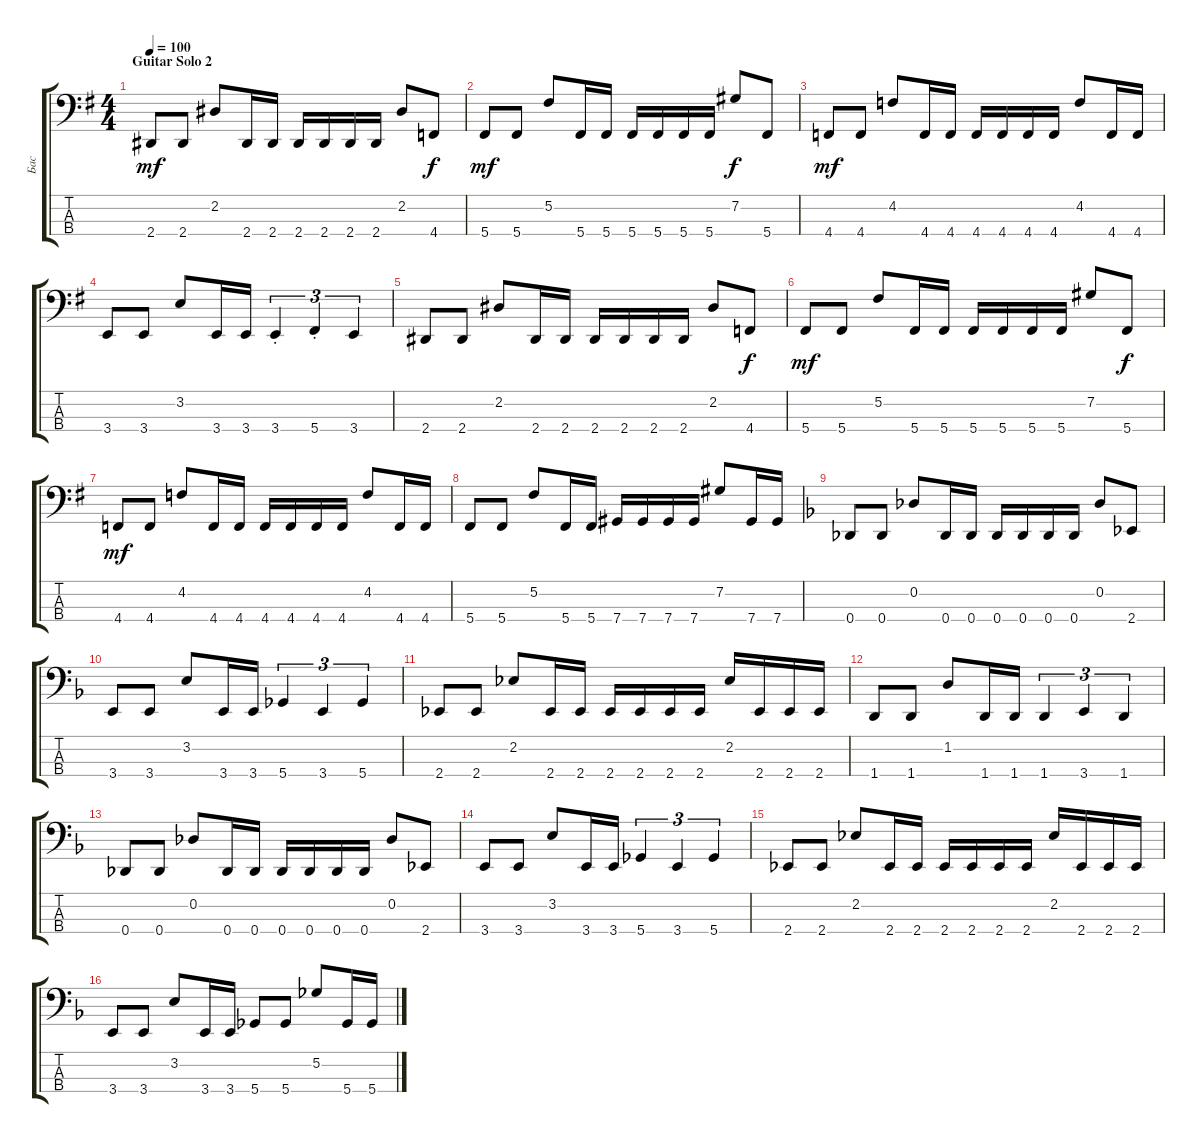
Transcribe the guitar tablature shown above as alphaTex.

\track ("Бас" "Бас") {instrument electricbassfinger}
\staff {score tabs}
\tuning (Gb2 Db2 Ab1 Db1) {hide}
\ts (4 4)
\section ("" "Guitar Solo 2")
\tempo 100
\clef f4
\ks eminor
2.4.8{dy mf} 2.4.8 2.2.8 2.4.16 2.4.16 2.4.16 2.4.16 2.4.16 2.4.16 2.2.8 4.4.8{dy f} |
5.4.8{dy mf} 5.4.8 5.2.8 5.4.16 5.4.16 5.4.16 5.4.16 5.4.16 5.4.16 7.2.8{dy f} 5.4.8 |
4.4.8{dy mf} 4.4.8 4.2.8 4.4.16 4.4.16 4.4.16 4.4.16 4.4.16 4.4.16 4.2.8 4.4.16 4.4.16 |
3.4.8 3.4.8 3.2.8 3.4.16 3.4.16 3.4{st}.4{tu (3 2)} 5.4{st}.4{tu (3 2)} 3.4.4{tu (3 2)} |
2.4.8 2.4.8 2.2.8 2.4.16 2.4.16 2.4.16 2.4.16 2.4.16 2.4.16 2.2.8 4.4.8{dy f} |
5.4.8{dy mf} 5.4.8 5.2.8 5.4.16 5.4.16 5.4.16 5.4.16 5.4.16 5.4.16 7.2.8 5.4.8{dy f} |
4.4.8{dy mf} 4.4.8 4.2.8 4.4.16 4.4.16 4.4.16 4.4.16 4.4.16 4.4.16 4.2.8 4.4.16 4.4.16 |
5.4.8 5.4.8 5.2.8 5.4.16 5.4.16 7.4.16 7.4.16 7.4.16 7.4.16 7.2.8 7.4.16 7.4.16 |
\ks dminor
0.4.8 0.4.8 0.2.8 0.4.16 0.4.16 0.4.16 0.4.16 0.4.16 0.4.16 0.2.8 2.4.8 |
3.4.8 3.4.8 3.2.8 3.4.16 3.4.16 5.4.4{tu (3 2)} 3.4.4{tu (3 2)} 5.4.4{tu (3 2)} |
2.4.8 2.4.8 2.2.8 2.4.16 2.4.16 2.4.16 2.4.16 2.4.16 2.4.16 2.2.16 2.4.16 2.4.16 2.4.16 |
1.4.8 1.4.8 1.2.8 1.4.16 1.4.16 1.4.4{tu (3 2)} 3.4.4{tu (3 2)} 1.4.4{tu (3 2)} |
0.4.8 0.4.8 0.2.8 0.4.16 0.4.16 0.4.16 0.4.16 0.4.16 0.4.16 0.2.8 2.4.8 |
3.4.8 3.4.8 3.2.8 3.4.16 3.4.16 5.4.4{tu (3 2)} 3.4.4{tu (3 2)} 5.4.4{tu (3 2)} |
2.4.8 2.4.8 2.2.8 2.4.16 2.4.16 2.4.16 2.4.16 2.4.16 2.4.16 2.2.16 2.4.16 2.4.16 2.4.16 |
3.4.8 3.4.8 3.2.8 3.4.16 3.4.16 5.4.8 5.4.8 5.2.8 5.4.16 5.4.16
